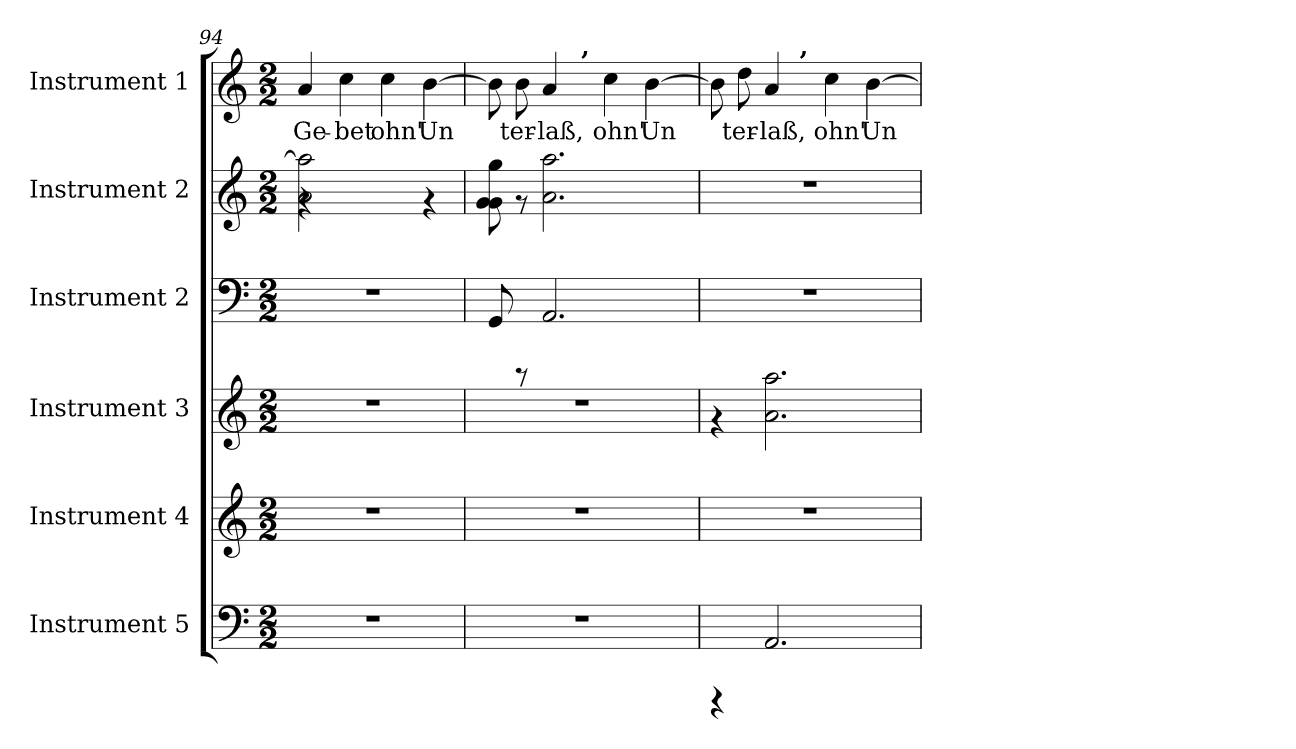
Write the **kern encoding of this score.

**kern	**kern	**kern	**kern	**kern	**kern	**text
*part6	*part5	*part4	*part3	*part2	*part1	*part1
*staff6	*staff5	*staff4	*staff3	*staff2	*staff1	*staff1
*I"Instrument 5	*I"Instrument 4	*I"Instrument 3	*I"Instrument 2	*I"Instrument 2	*I"Instrument 1	*
*clefF4	*clefG2	*clefG2	*clefF4	*clefG2	*clefG2	*
*k[]	*k[]	*k[]	*k[]	*k[]	*k[]	*
*C:	*C:	*C:	*C:	*C:	*C:	*
*M2/2	*M2/2	*M2/2	*M2/2	*M2/2	*M2/2	*
=94	=94	=94	=94	=94	=94	=94
*	*	*	*	*^	*	*
!	!	!	!	!	!	!	!LO:LY:b:cj
1r	1r	1r	1r	2a\ 2aa\]	4rf	4a/	Ge-
!	!	!	!	!	!	!	!LO:LY:b:cj
.	.	.	.	.	2.ryy	4cc\	-bet
!	!	!	!	!	!	!	!LO:LY:b:cj
.	.	.	.	4ryy	.	4cc\	ohn'
!	!	!	!	!	!	!	!LO:LY:b:cj
.	.	.	.	4rf	.	[>4b\	Un-
*	*	*	*	*v	*v	*	*
=95	=95	=95	=95	=95	=95	=95
!	!	!	!	!	!	!LO:LY:b:cj
*	*	*	*	*	*^	*
1r	1r	1r	8GG/	8gg\ 8g\ 8g\	8b\]	4ryy	--
!	!	!	!	!	!	!	!LO:LY:b:cj
.	.	.	8rCCC	8rf	8b\	.	-ter-
!	!	!	!	!	!	!	!LO:LY:b:cj
.	.	.	2.AA/	2.a\ 2.aa\	4a/	8ryy	-laß,
.	.	.	.	.	.	32ryy	.
!	!	!	!	!	!	!LO:TX:a:B:t=,	!
.	.	.	.	.	.	2ryy	.
!	!	!	!	!	!	!	!LO:LY:b:cj
.	.	.	.	.	4cc\	.	ohn'
!	!	!	!	!	!	!	!LO:LY:b:cj
.	.	.	.	.	[<4b\	.	Un-
.	.	.	.	.	.	16.ryy	.
!!LO:LB:g=z	!!
=96	=96	=96	=96	=96	=96	=96	=96
!	!	!	!	!	!	!	!LO:LY:b:cj
4rCCC	1r	4rf	1r	1r	8b\]	4ryy	--
!	!	!	!	!	!	!	!LO:LY:b:cj
.	.	.	.	.	8dd\	.	-ter-
!	!	!	!	!	!	!	!LO:LY:b:cj
2.AA/	.	2.aa\ 2.a\	.	.	4a/	8ryy	-laß,
.	.	.	.	.	.	64ryy	.
!	!	!	!	!	!	!LO:TX:a:B:t=,	!
.	.	.	.	.	.	2ryy	.
!	!	!	!	!	!	!	!LO:LY:b:cj
.	.	.	.	.	4cc\	.	ohn'
!	!	!	!	!	!	!	!LO:LY:b:cj
.	.	.	.	.	[>4b\	.	Un-
.	.	.	.	.	.	16..ryy	.
*	*	*	*	*	*v	*v	*
=	=	=	=	=	=	=
*-	*-	*-	*-	*-	*-	*-
